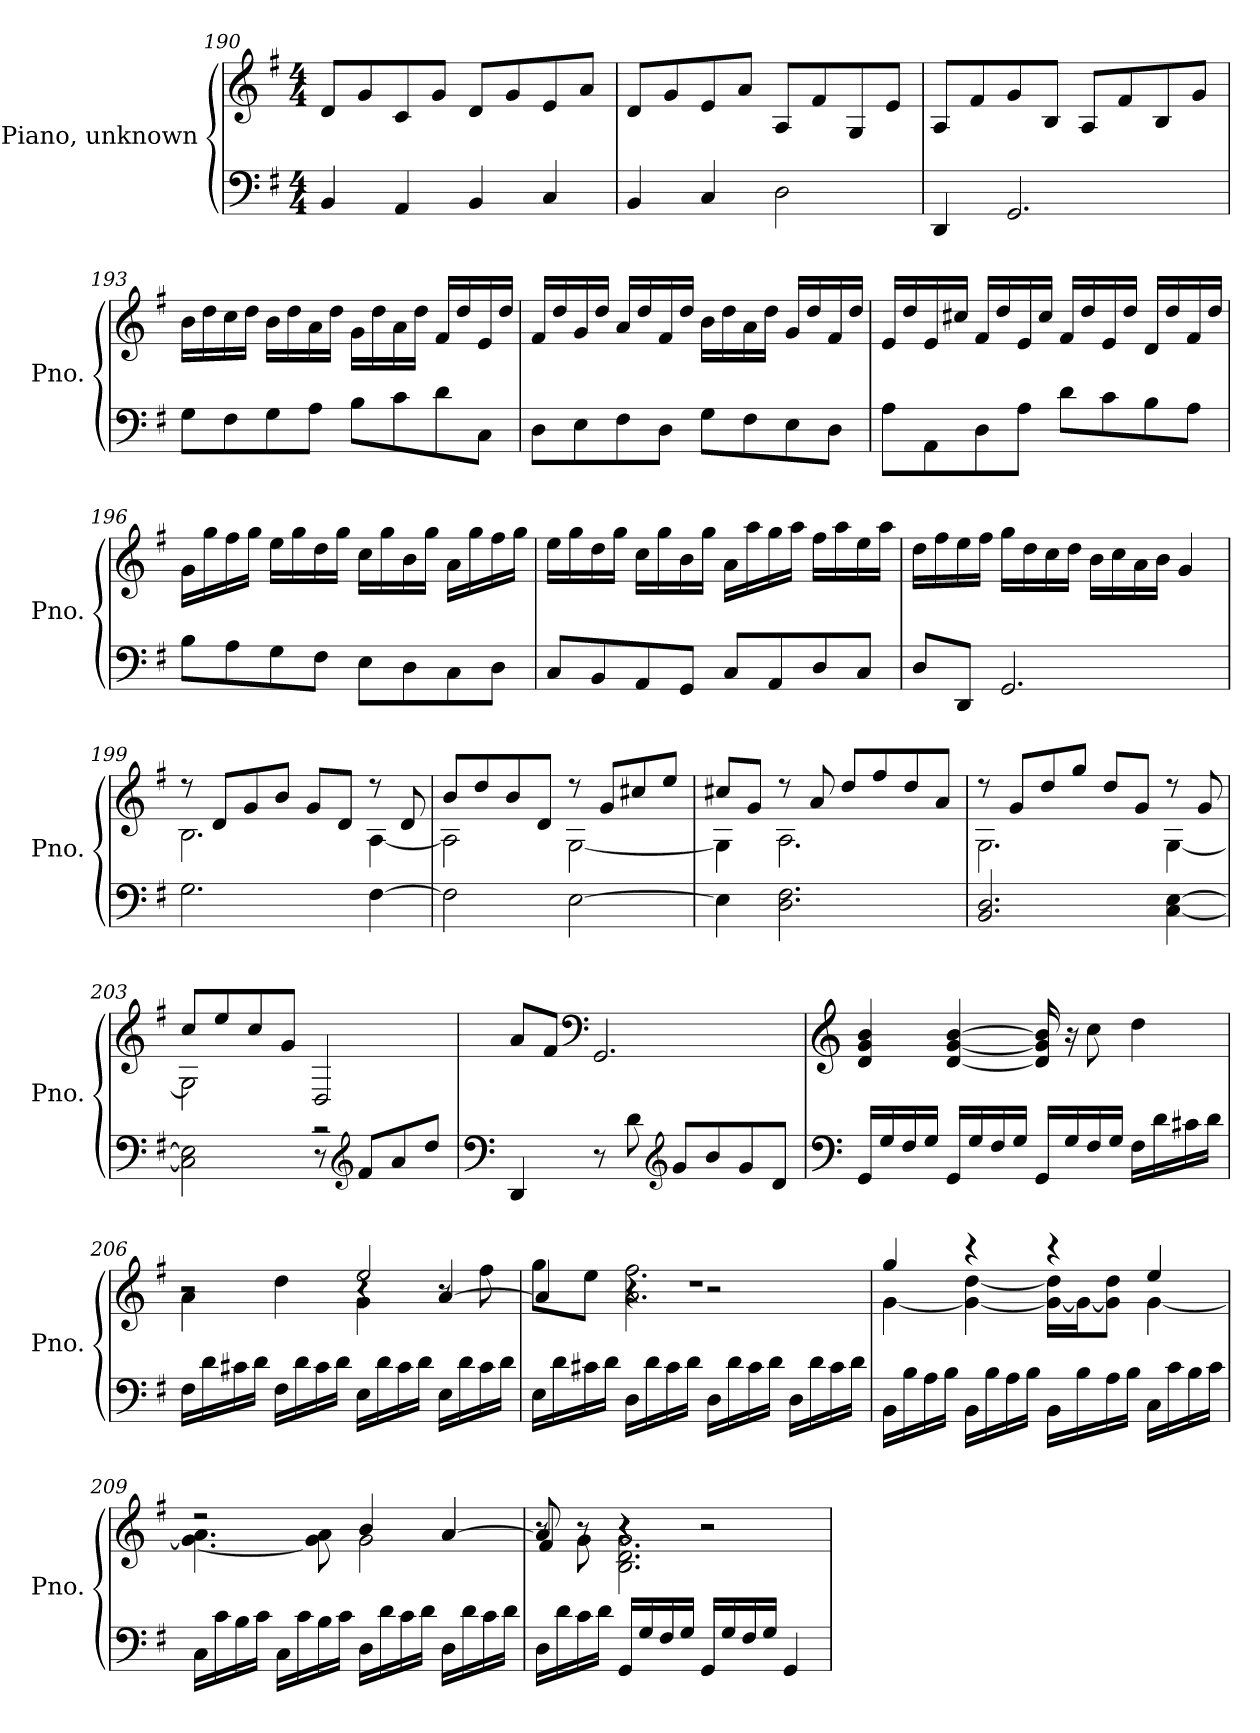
**kern	**kern
*part1	*part1
*staff2	*staff1
*I"Piano, unknown	*
*I'Pno.	*
*clefF4	*clefG2
*k[f#]	*k[f#]
*M4/4	*M4/4
=190	=190
4BB/	8d/L
.	8g/
4AA/	8c/
.	8g/J
4BB/	8d/L
.	8g/
4C/	8e/
.	8a/J
=191	=191
4BB/	8d/L
.	8g/
4C/	8e/
.	8a/J
2D\	8A/L
.	8f#/
.	8G/
.	8e/J
=192	=192
4DD/	8A/L
.	8f#/
2.GG/	8g/
.	8B/J
.	8A/L
.	8f#/
.	8B/
.	8g/J
!!LO:LB:g=z
=193	=193
8G\L	16b\LL
.	16dd\
8F#\	16cc\
.	16dd\JJ
8G\	16b\LL
.	16dd\
8A\J	16a\
.	16dd\JJ
8B\L	16g\LL
.	16dd\
8c\	16a\
.	16dd\JJ
8d\	16f#/LL
.	16dd/
8C\J	16e/
.	16dd/JJ
=194	=194
8D\L	16f#/LL
.	16dd/
8E\	16g/
.	16dd/JJ
8F#\	16a/LL
.	16dd/
8D\J	16f#/
.	16dd/JJ
8G\L	16b\LL
.	16dd\
8F#\	16a\
.	16dd\JJ
8E\	16g/LL
.	16dd/
8D\J	16f#/
.	16dd/JJ
!!LO:LB:g=z
=195	=195
8A\L	16e/LL
.	16dd/
8AA\	16e/
.	16cc#X/JJ
8D\	16f#/LL
.	16dd/
8A\J	16e/
.	16cc#/JJ
8d\L	16f#/LL
.	16dd/
8c\	16e/
.	16dd/JJ
8B\	16d/LL
.	16dd/
8A\J	16f#/
.	16dd/JJ
=196	=196
8B\L	16g\LL
.	16gg\
8A\	16ff#\
.	16gg\JJ
8G\	16ee\LL
.	16gg\
8F#\J	16dd\
.	16gg\JJ
8E\L	16cc\LL
.	16gg\
8D\	16b\
.	16gg\JJ
8C\	16a\LL
.	16gg\
8D\J	16ff#\
.	16gg\JJ
!!LO:LB:g=z
=197	=197
8C/L	16ee\LL
.	16gg\
8BB/	16dd\
.	16gg\JJ
8AA/	16cc\LL
.	16gg\
8GG/J	16b\
.	16gg\JJ
8C/L	16a\LL
.	16aa\
8AA/	16gg\
.	16aa\JJ
8D/	16ff#\LL
.	16aa\
8C/J	16ee\
.	16aa\JJ
=198	=198
8D/L	16dd\LL
.	16ff#\
8DD/J	16ee\
.	16ff#\JJ
2.GG/	16gg\LL
.	16dd\
.	16cc\
.	16dd\JJ
.	16b\LL
.	16cc\
.	16a\
.	16b\JJ
.	4g/
=199	=199
*	*^
2.G\	8r	2.B\
.	8d/L	.
.	8g/	.
.	8b/J	.
.	8g/L	.
.	8d/J	.
[4F#\	8r	[4A\
.	8d/	.
!!LO:LB:g=z	!!
=200	=200	=200
2F#\]	8b/L	2A\]
.	8dd/	.
.	8b/	.
.	8d/J	.
[2E\	8r	[2G\
.	8g/L	.
.	8cc#X/	.
.	8ee/J	.
=201	=201	=201
4E\]	8cc#X/L	4G\]
.	8g/J	.
2.D\ 2.F#\	8r	2.A\
.	8a/	.
.	8dd/L	.
.	8ff#/	.
.	8dd/	.
.	8a/J	.
=202	=202	=202
2.BB/ 2.D/	8r	2.G\
.	8g/L	.
.	8dd/	.
.	8gg/J	.
.	8dd/L	.
.	8g/J	.
[4C\ [4E\	8r	[4G\
.	8g/	.
=203	=203	=203
2C\] 2E\]	8cc/L	2G\]
.	8ee/	.
.	8cc/	.
.	8g/J	.
8r	2D/	2r
*clefG2	*	*
8f#/L	.	.
8a/	.	.
8dd/J	.	.
*	*v	*v
!!LO:PB:g=z
=204	=204
*clefF4	*
4DD/	8a/L
.	8f#/J
*	*clefF4
8r	2.GG/
8d\	.
*clefG2	*
8g/L	.
8b/	.
8g/	.
8d/J	.
=205	=205
*clefF4	*clefG2
16GG/LL	4d/ 4g/ 4b/
16G/	.
16F#/	.
16G/JJ	.
16GG/LL	[4d/ [4g/ [4b/
16G/	.
16F#/	.
16G/JJ	.
16GG/LL	16d/] 16g/] 16b/]
16G/	16r
16F#/	8cc\
16G/JJ	.
16F#\LL	4dd\
16d\	.
16c#X\	.
16d\JJ	.
!!LO:LB:g=z
=206	=206
*	*^
*	*	*^
16F#\LL	2r	4a\	2r
16d\	.	.	.
16c#X\	.	.	.
16d\JJ	.	.	.
16F#\LL	.	4dd\	.
16d\	.	.	.
16c#\	.	.	.
16d\JJ	.	.	.
16E\LL	2ee/	4g\	4r
16d\	.	.	.
16c#\	.	.	.
16d\JJ	.	.	.
16E\LL	.	8r	[4a/
16d\	.	.	.
16c#\	.	8ff#\	.
16d\JJ	.	.	.
=207	=207	=207	=207
16E\LL	1r	8gg\L	4a/]
16d\	.	.	.
16c#X\	.	8ee\J	.
16d\JJ	.	.	.
16D\LL	.	2.a\ 2.ff#\	4r
16d\	.	.	.
16c#\	.	.	.
16d\JJ	.	.	.
16D\LL	.	.	2r
16d\	.	.	.
16c#\	.	.	.
16d\JJ	.	.	.
16D\LL	.	.	.
16d\	.	.	.
16c#\	.	.	.
16d\JJ	.	.	.
*	*	*v	*v
!!LO:LB:g=z
=208	=208	=208
16BB\LL	4gg/	[4g\
16B\	.	.
16A\	.	.
16B\JJ	.	.
16BB\LL	4r	4g\_ [4dd\
16B\	.	.
16A\	.	.
16B\JJ	.	.
16BB\LL	4r	16g\_ 16dd\]LL
16B\	.	16g\J_
16A\	.	8g\] 8dd\J
16B\JJ	.	.
16C\LL	4ee/	[4g\
16c\	.	.
16B\	.	.
16c\JJ	.	.
=209	=209	=209
16C\LL	2r	4.g\_ 4.a\
16c\	.	.
16B\	.	.
16c\JJ	.	.
16C\LL	.	.
16c\	.	.
16B\	.	8g\] 8a\
16c\JJ	.	.
16D\LL	4b/	2g\
16d\	.	.
16c\	.	.
16d\JJ	.	.
16D\LL	[4a/	.
16d\	.	.
16c\	.	.
16d\JJ	.	.
!!LO:LB:g=z
=210	=210	=210
*	*	*^
16D\LL	8a/]	8r	4f#/
16d\	.	.	.
16c\	8r	8g\	.
16d\JJ	.	.	.
16GG/LL	4r	2.B\ 2.d\ 2.g\	4r
16G/	.	.	.
16F#/	.	.	.
16G/JJ	.	.	.
16GG/LL	2r	.	2r
16G/	.	.	.
16F#/	.	.	.
16G/JJ	.	.	.
4GG/	.	.	.
*	*v	*v	*v
=	=
*-	*-
